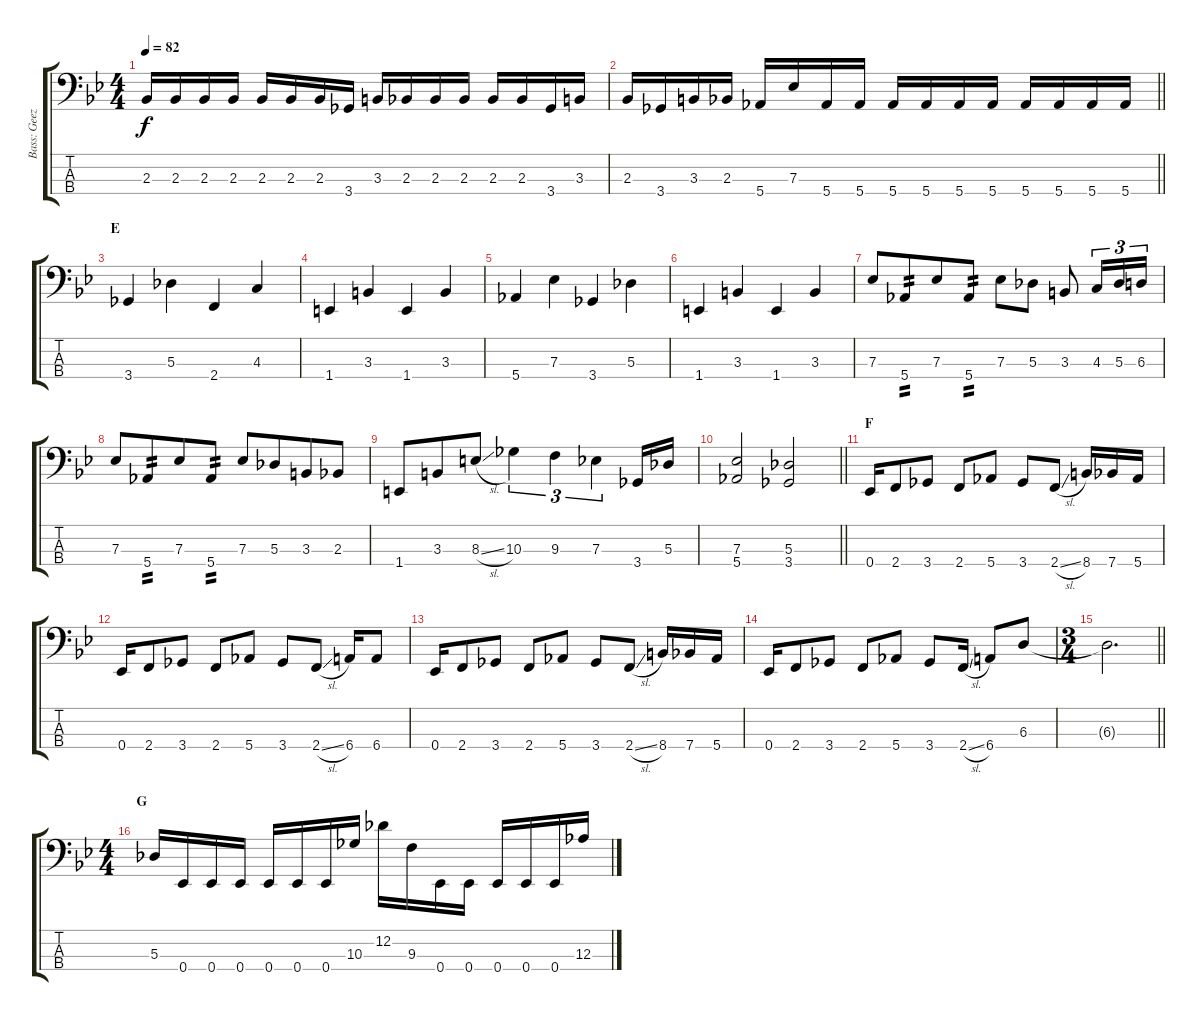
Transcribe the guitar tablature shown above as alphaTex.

\track ("Bass: Geezer" "Bass: Geez") {instrument electricbassfinger}
\staff {score tabs}
\tuning (Gb2 Db2 Ab1 Eb1) {hide}
\ts (4 4)
\tempo 82
\clef f4
\ks bb
2.3.16{dy f} 2.3.16 2.3.16 2.3.16 2.3.16 2.3.16 2.3.16 3.4.16 3.3.16 2.3.16 2.3.16 2.3.16 2.3.16 2.3.16 3.4.16 3.3.16 |
\barLineRight lightlight
2.3.16 3.4.16 3.3.16 2.3.16 5.4.16 7.3.16 5.4.16 5.4.16 5.4.16 5.4.16 5.4.16 5.4.16 5.4.16 5.4.16 5.4.16 5.4.16 |
\section ("" "E")
3.4.4 5.3.4 2.4.4 4.3.4 |
1.4.4 3.3.4 1.4.4 3.3.4 |
5.4.4 7.3.4 3.4.4 5.3.4 |
1.4.4 3.3.4 1.4.4 3.3.4 |
7.3.8 5.4.8{tp 2 beam merge} 7.3.8 5.4.8{tp 2} 7.3.8 5.3.8 3.3.8 4.3.16{tu (3 2)} 5.3.16{tu (3 2)} 6.3.16{tu (3 2)} |
7.3.8 5.4.8{tp 2 beam merge} 7.3.8 5.4.8{tp 2} 7.3.8 5.3.8{beam merge} 3.3.8 2.3.8 |
1.4.8 3.3.8{beam merge} 8.3{sl}.8 10.3.4{tu (3 2)} 9.3.4{tu (3 2)} 7.3.4{tu (3 2)} 3.4.16 5.3.16 |
\barLineRight lightlight
(7.3 5.4).2 (5.3 3.4).2 |
\section ("" "F")
0.4.16 2.4.8 3.4.8 2.4.8 5.4.8 3.4.8 2.4{sl}.8 8.4.16 7.4.16 5.4.16 |
0.4.16 2.4.8 3.4.8 2.4.8 5.4.8 3.4.8 2.4{sl}.8 6.4.16 6.4.8 |
0.4.16 2.4.8 3.4.8 2.4.8 5.4.8 3.4.8 2.4{sl}.8 8.4.16 7.4.16 5.4.16 |
0.4.16 2.4.8 3.4.8 2.4.8 5.4.8 3.4.8 2.4{sl}.16 6.4.8 6.3.8 |
\ts (3 4)
\barLineRight lightlight
6.3{t}.2{d} |
\ts (4 4)
\section ("" "G")
5.3.16 0.4.16 0.4.16 0.4.16 0.4.16 0.4.16 0.4.16 10.3.16 12.2.16 9.3.16 0.4.16 0.4.16 0.4.16 0.4.16 0.4.16 12.3.16
